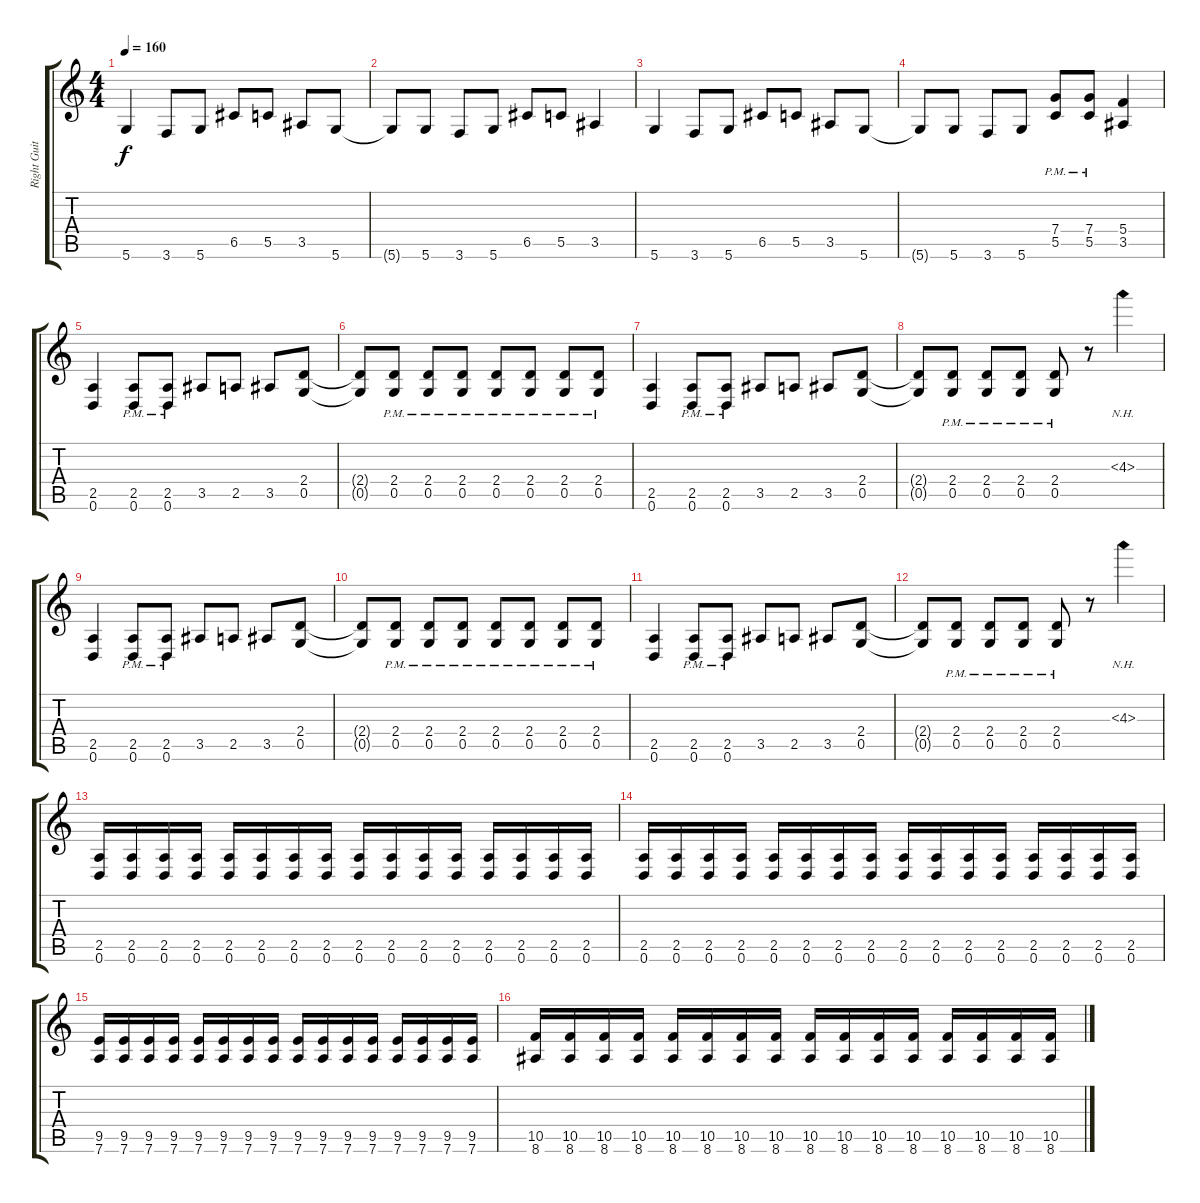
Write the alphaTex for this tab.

\track ("Right Guitar" "Right Guit") {instrument distortionguitar}
\staff {score tabs}
\tuning (D4 A3 F3 C3 G2 D2) {hide}
\ts (4 4)
\tempo 160
\clef g2
\ks c
5.6.4{dy f} 3.6.8 5.6.8 6.5.8 5.5.8 3.5.8 5.6.8 |
5.6{t}.8 5.6.8 3.6.8 5.6.8 6.5.8 5.5.8 3.5.4 |
5.6.4 3.6.8 5.6.8 6.5.8 5.5.8 3.5.8 5.6.8 |
5.6{t}.8 5.6.8 3.6.8 5.6.8 (7.4{pm} 5.5{pm}).8 (7.4{pm} 5.5{pm}).8 (5.4 3.5).4 |
(2.5 0.6).4 (2.5{pm} 0.6{pm}).8 (2.5{pm} 0.6{pm}).8 3.5.8 2.5.8 3.5.8 (2.4 0.5).8 |
(2.4{t} 0.5{t}).8 (2.4{pm} 0.5{pm}).8 (2.4{pm} 0.5{pm}).8 (2.4{pm} 0.5{pm}).8 (2.4{pm} 0.5{pm}).8 (2.4{pm} 0.5{pm}).8 (2.4{pm} 0.5{pm}).8 (2.4{pm} 0.5{pm}).8 |
(2.5 0.6).4 (2.5{pm} 0.6{pm}).8 (2.5{pm} 0.6{pm}).8 3.5.8 2.5.8 3.5.8 (2.4 0.5).8 |
(2.4{t} 0.5{t}).8 (2.4{pm} 0.5{pm}).8 (2.4{pm} 0.5{pm}).8 (2.4{pm} 0.5{pm}).8 (2.4{pm} 0.5{pm}).8 r.8 4.3{nh}.4 |
(2.5 0.6).4 (2.5{pm} 0.6{pm}).8 (2.5{pm} 0.6{pm}).8 3.5.8 2.5.8 3.5.8 (2.4 0.5).8 |
(2.4{t} 0.5{t}).8 (2.4{pm} 0.5{pm}).8 (2.4{pm} 0.5{pm}).8 (2.4{pm} 0.5{pm}).8 (2.4{pm} 0.5{pm}).8 (2.4{pm} 0.5{pm}).8 (2.4{pm} 0.5{pm}).8 (2.4{pm} 0.5{pm}).8 |
(2.5 0.6).4 (2.5{pm} 0.6{pm}).8 (2.5{pm} 0.6{pm}).8 3.5.8 2.5.8 3.5.8 (2.4 0.5).8 |
(2.4{t} 0.5{t}).8 (2.4{pm} 0.5{pm}).8 (2.4{pm} 0.5{pm}).8 (2.4{pm} 0.5{pm}).8 (2.4{pm} 0.5{pm}).8 r.8 4.3{nh}.4 |
(2.5 0.6).16 (2.5 0.6).16 (2.5 0.6).16 (2.5 0.6).16 (2.5 0.6).16 (2.5 0.6).16 (2.5 0.6).16 (2.5 0.6).16 (2.5 0.6).16 (2.5 0.6).16 (2.5 0.6).16 (2.5 0.6).16 (2.5 0.6).16 (2.5 0.6).16 (2.5 0.6).16 (2.5 0.6).16 |
(2.5 0.6).16 (2.5 0.6).16 (2.5 0.6).16 (2.5 0.6).16 (2.5 0.6).16 (2.5 0.6).16 (2.5 0.6).16 (2.5 0.6).16 (2.5 0.6).16 (2.5 0.6).16 (2.5 0.6).16 (2.5 0.6).16 (2.5 0.6).16 (2.5 0.6).16 (2.5 0.6).16 (2.5 0.6).16 |
(9.5 7.6).16 (9.5 7.6).16 (9.5 7.6).16 (9.5 7.6).16 (9.5 7.6).16 (9.5 7.6).16 (9.5 7.6).16 (9.5 7.6).16 (9.5 7.6).16 (9.5 7.6).16 (9.5 7.6).16 (9.5 7.6).16 (9.5 7.6).16 (9.5 7.6).16 (9.5 7.6).16 (9.5 7.6).16 |
(10.5 8.6).16 (10.5 8.6).16 (10.5 8.6).16 (10.5 8.6).16 (10.5 8.6).16 (10.5 8.6).16 (10.5 8.6).16 (10.5 8.6).16 (10.5 8.6).16 (10.5 8.6).16 (10.5 8.6).16 (10.5 8.6).16 (10.5 8.6).16 (10.5 8.6).16 (10.5 8.6).16 (10.5 8.6).16
